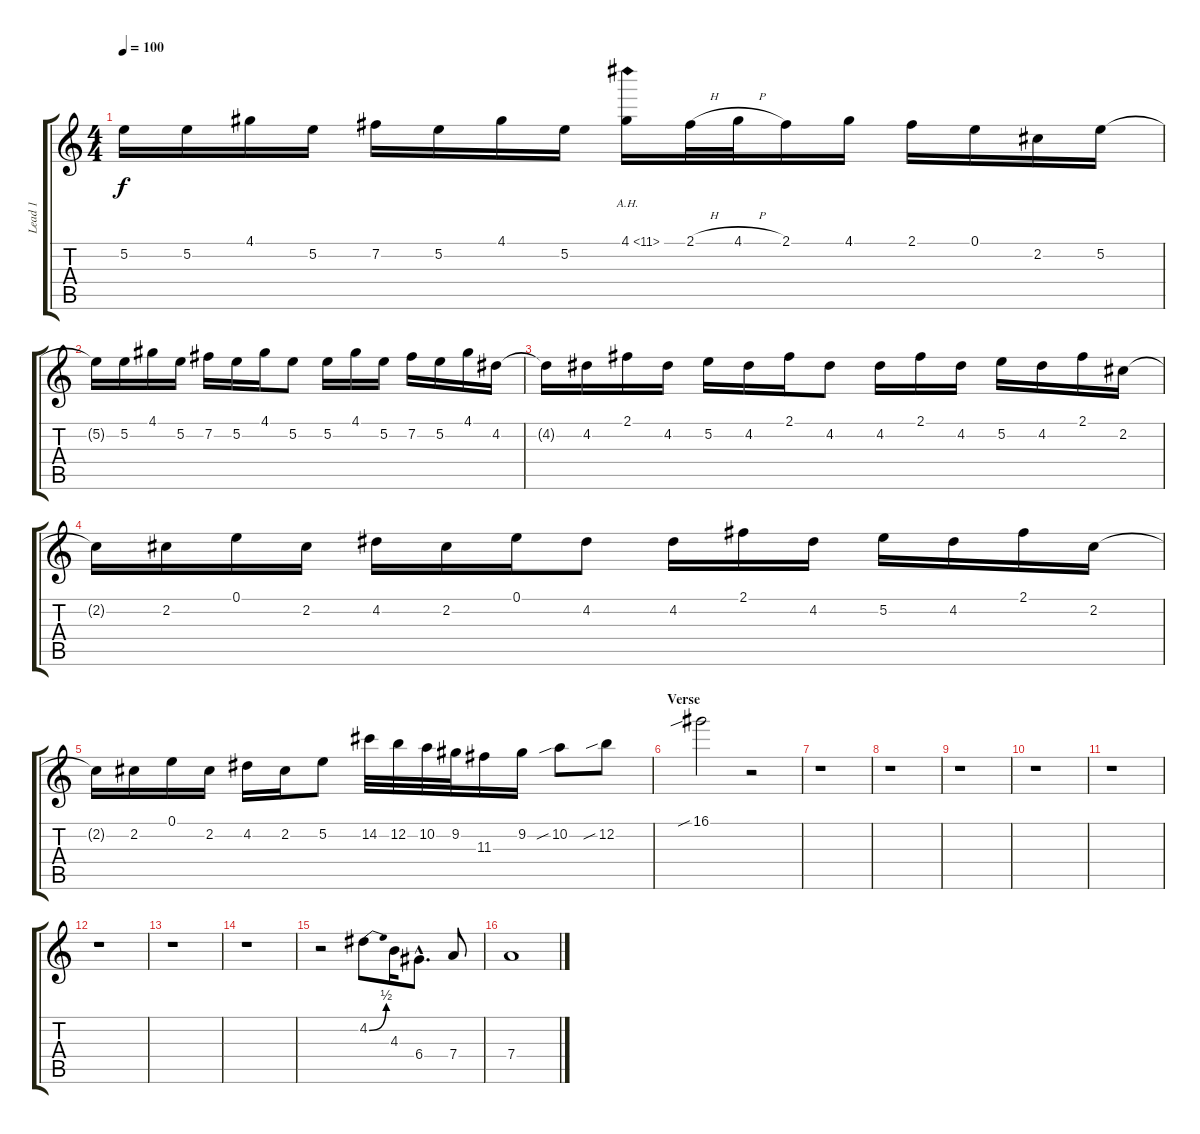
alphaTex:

\track ("Lead 1" "Lead 1") {instrument overdrivenguitar}
\staff {score tabs}
\tuning (E4 B3 G3 D3 A2 E2) {hide}
\ts (4 4)
\tempo 100
\clef g2
\ks c
5.2{t}.16{dy f} 5.2.16 4.1.16 5.2.16 7.2.16 5.2.16 4.1.16 5.2.16 4.1{ah 7}.16 2.1{h}.32 4.1{h}.32 2.1.16 4.1.16 2.1.16 0.1.16 2.2.16 5.2.16 |
5.2{t}.16 5.2.16 4.1.16 5.2.16 7.2.16 5.2.16 4.1.16 5.2.8 5.2.16 4.1.16 5.2.16 7.2.16 5.2.16 4.1.16 4.2.16 |
4.2{t}.16 4.2.16 2.1.16 4.2.16 5.2.16 4.2.16 2.1.16 4.2.8 4.2.16 2.1.16 4.2.16 5.2.16 4.2.16 2.1.16 2.2.16 |
2.2{t}.16 2.2.16 0.1.16 2.2.16 4.2.16 2.2.16 0.1.16 4.2.8 4.2.16 2.1.16 4.2.16 5.2.16 4.2.16 2.1.16 2.2.16 |
2.2{t}.16 2.2.16 0.1.16 2.2.16 4.2.16 2.2.16 5.2.8 14.2.32 12.2.32 10.2.32 9.2.32 11.3.16 9.2.16 10.2{sib}.8 12.2{sib}.8 |
\section ("" "Verse")
16.1{sib}.2 r.2 |
r.1 |
r.1 |
r.1 |
r.1 |
r.1 |
r.1 |
r.1 |
r.1 |
r.2 4.2{be (bend 0 0 60 2)}.8 4.3.16 6.4{hac}.8{d} 7.4.8 |
7.4.1
